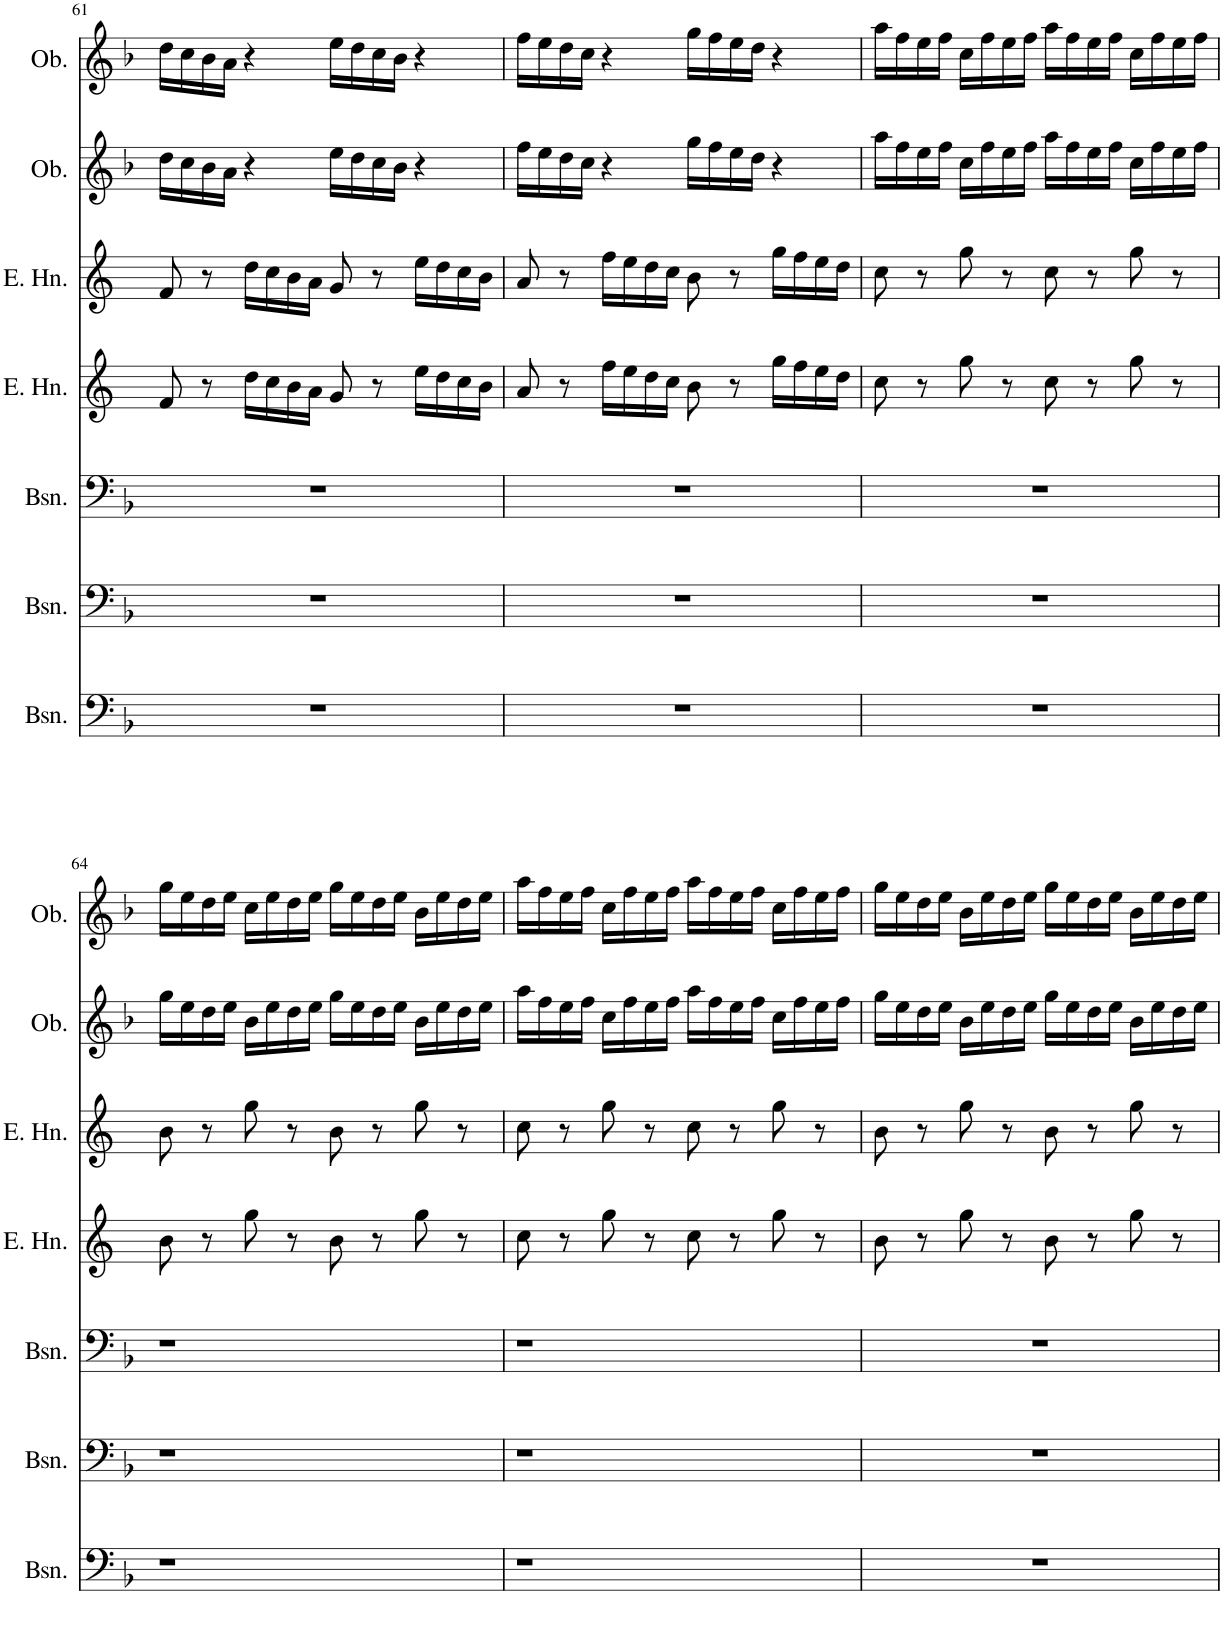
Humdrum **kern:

**kern	**kern	**kern	**kern	**kern	**kern	**kern
*part7	*part6	*part5	*part4	*part3	*part2	*part1
*staff7	*staff6	*staff5	*staff4	*staff3	*staff2	*staff1
*I"Bassoon	*I"Bassoon	*I"Bassoon	*I"English Horn	*I"English Horn	*I"Oboe	*I"Oboe
*I'Bsn.	*I'Bsn.	*I'Bsn.	*I'E. Hn.	*I'E. Hn.	*I'Ob.	*I'Ob.
!!LO:PB:g=z
*clefF4	*clefF4	*clefF4	*clefG2	*clefG2	*clefG2	*clefG2
*	*	*	*Trd4c7	*Trd4c7	*	*
*k[b-]	*k[b-]	*k[b-]	*k[]	*k[]	*k[b-]	*k[b-]
*M4/4	*M4/4	*M4/4	*M4/4	*M4/4	*M4/4	*M4/4
*met(c)	*met(c)	*met(c)	*met(c)	*met(c)	*met(c)	*met(c)
=61	=61	=61	=61	=61	=61	=61
1r	1r	1r	8f/	8f/	16dd\LL	16dd\LL
.	.	.	.	.	16cc\	16cc\
.	.	.	8r	8r	16b-\	16b-\
.	.	.	.	.	16a\JJ	16a\JJ
.	.	.	16dd\LL	16dd\LL	4r	4r
.	.	.	16cc\	16cc\	.	.
.	.	.	16b\	16b\	.	.
.	.	.	16a\JJ	16a\JJ	.	.
.	.	.	8g/	8g/	16ee\LL	16ee\LL
.	.	.	.	.	16dd\	16dd\
.	.	.	8r	8r	16cc\	16cc\
.	.	.	.	.	16b-\JJ	16b-\JJ
.	.	.	16ee\LL	16ee\LL	4r	4r
.	.	.	16dd\	16dd\	.	.
.	.	.	16cc\	16cc\	.	.
.	.	.	16b\JJ	16b\JJ	.	.
=62	=62	=62	=62	=62	=62	=62
1r	1r	1r	8a/	8a/	16ff\LL	16ff\LL
.	.	.	.	.	16ee\	16ee\
.	.	.	8r	8r	16dd\	16dd\
.	.	.	.	.	16cc\JJ	16cc\JJ
.	.	.	16ff\LL	16ff\LL	4r	4r
.	.	.	16ee\	16ee\	.	.
.	.	.	16dd\	16dd\	.	.
.	.	.	16cc\JJ	16cc\JJ	.	.
.	.	.	8b\	8b\	16gg\LL	16gg\LL
.	.	.	.	.	16ff\	16ff\
.	.	.	8r	8r	16ee\	16ee\
.	.	.	.	.	16dd\JJ	16dd\JJ
.	.	.	16gg\LL	16gg\LL	4r	4r
.	.	.	16ff\	16ff\	.	.
.	.	.	16ee\	16ee\	.	.
.	.	.	16dd\JJ	16dd\JJ	.	.
=63	=63	=63	=63	=63	=63	=63
1r	1r	1r	8cc\	8cc\	16aa\LL	16aa\LL
.	.	.	.	.	16ff\	16ff\
.	.	.	8r	8r	16ee\	16ee\
.	.	.	.	.	16ff\JJ	16ff\JJ
.	.	.	8gg\	8gg\	16cc\LL	16cc\LL
.	.	.	.	.	16ff\	16ff\
.	.	.	8r	8r	16ee\	16ee\
.	.	.	.	.	16ff\JJ	16ff\JJ
.	.	.	8cc\	8cc\	16aa\LL	16aa\LL
.	.	.	.	.	16ff\	16ff\
.	.	.	8r	8r	16ee\	16ee\
.	.	.	.	.	16ff\JJ	16ff\JJ
.	.	.	8gg\	8gg\	16cc\LL	16cc\LL
.	.	.	.	.	16ff\	16ff\
.	.	.	8r	8r	16ee\	16ee\
.	.	.	.	.	16ff\JJ	16ff\JJ
!!LO:LB:g=z
=64	=64	=64	=64	=64	=64	=64
1r	1r	1r	8b\	8b\	16gg\LL	16gg\LL
.	.	.	.	.	16ee\	16ee\
.	.	.	8r	8r	16dd\	16dd\
.	.	.	.	.	16ee\JJ	16ee\JJ
.	.	.	8gg\	8gg\	16b-\LL	16cc\LL
.	.	.	.	.	16ee\	16ee\
.	.	.	8r	8r	16dd\	16dd\
.	.	.	.	.	16ee\JJ	16ee\JJ
.	.	.	8b\	8b\	16gg\LL	16gg\LL
.	.	.	.	.	16ee\	16ee\
.	.	.	8r	8r	16dd\	16dd\
.	.	.	.	.	16ee\JJ	16ee\JJ
.	.	.	8gg\	8gg\	16b-\LL	16b-\LL
.	.	.	.	.	16ee\	16ee\
.	.	.	8r	8r	16dd\	16dd\
.	.	.	.	.	16ee\JJ	16ee\JJ
=65	=65	=65	=65	=65	=65	=65
1r	1r	1r	8cc\	8cc\	16aa\LL	16aa\LL
.	.	.	.	.	16ff\	16ff\
.	.	.	8r	8r	16ee\	16ee\
.	.	.	.	.	16ff\JJ	16ff\JJ
.	.	.	8gg\	8gg\	16cc\LL	16cc\LL
.	.	.	.	.	16ff\	16ff\
.	.	.	8r	8r	16ee\	16ee\
.	.	.	.	.	16ff\JJ	16ff\JJ
.	.	.	8cc\	8cc\	16aa\LL	16aa\LL
.	.	.	.	.	16ff\	16ff\
.	.	.	8r	8r	16ee\	16ee\
.	.	.	.	.	16ff\JJ	16ff\JJ
.	.	.	8gg\	8gg\	16cc\LL	16cc\LL
.	.	.	.	.	16ff\	16ff\
.	.	.	8r	8r	16ee\	16ee\
.	.	.	.	.	16ff\JJ	16ff\JJ
=66	=66	=66	=66	=66	=66	=66
1r	1r	1r	8b\	8b\	16gg\LL	16gg\LL
.	.	.	.	.	16ee\	16ee\
.	.	.	8r	8r	16dd\	16dd\
.	.	.	.	.	16ee\JJ	16ee\JJ
.	.	.	8gg\	8gg\	16b-\LL	16b-\LL
.	.	.	.	.	16ee\	16ee\
.	.	.	8r	8r	16dd\	16dd\
.	.	.	.	.	16ee\JJ	16ee\JJ
.	.	.	8b\	8b\	16gg\LL	16gg\LL
.	.	.	.	.	16ee\	16ee\
.	.	.	8r	8r	16dd\	16dd\
.	.	.	.	.	16ee\JJ	16ee\JJ
.	.	.	8gg\	8gg\	16b-\LL	16b-\LL
.	.	.	.	.	16ee\	16ee\
.	.	.	8r	8r	16dd\	16dd\
.	.	.	.	.	16ee\JJ	16ee\JJ
=	=	=	=	=	=	=
*-	*-	*-	*-	*-	*-	*-
